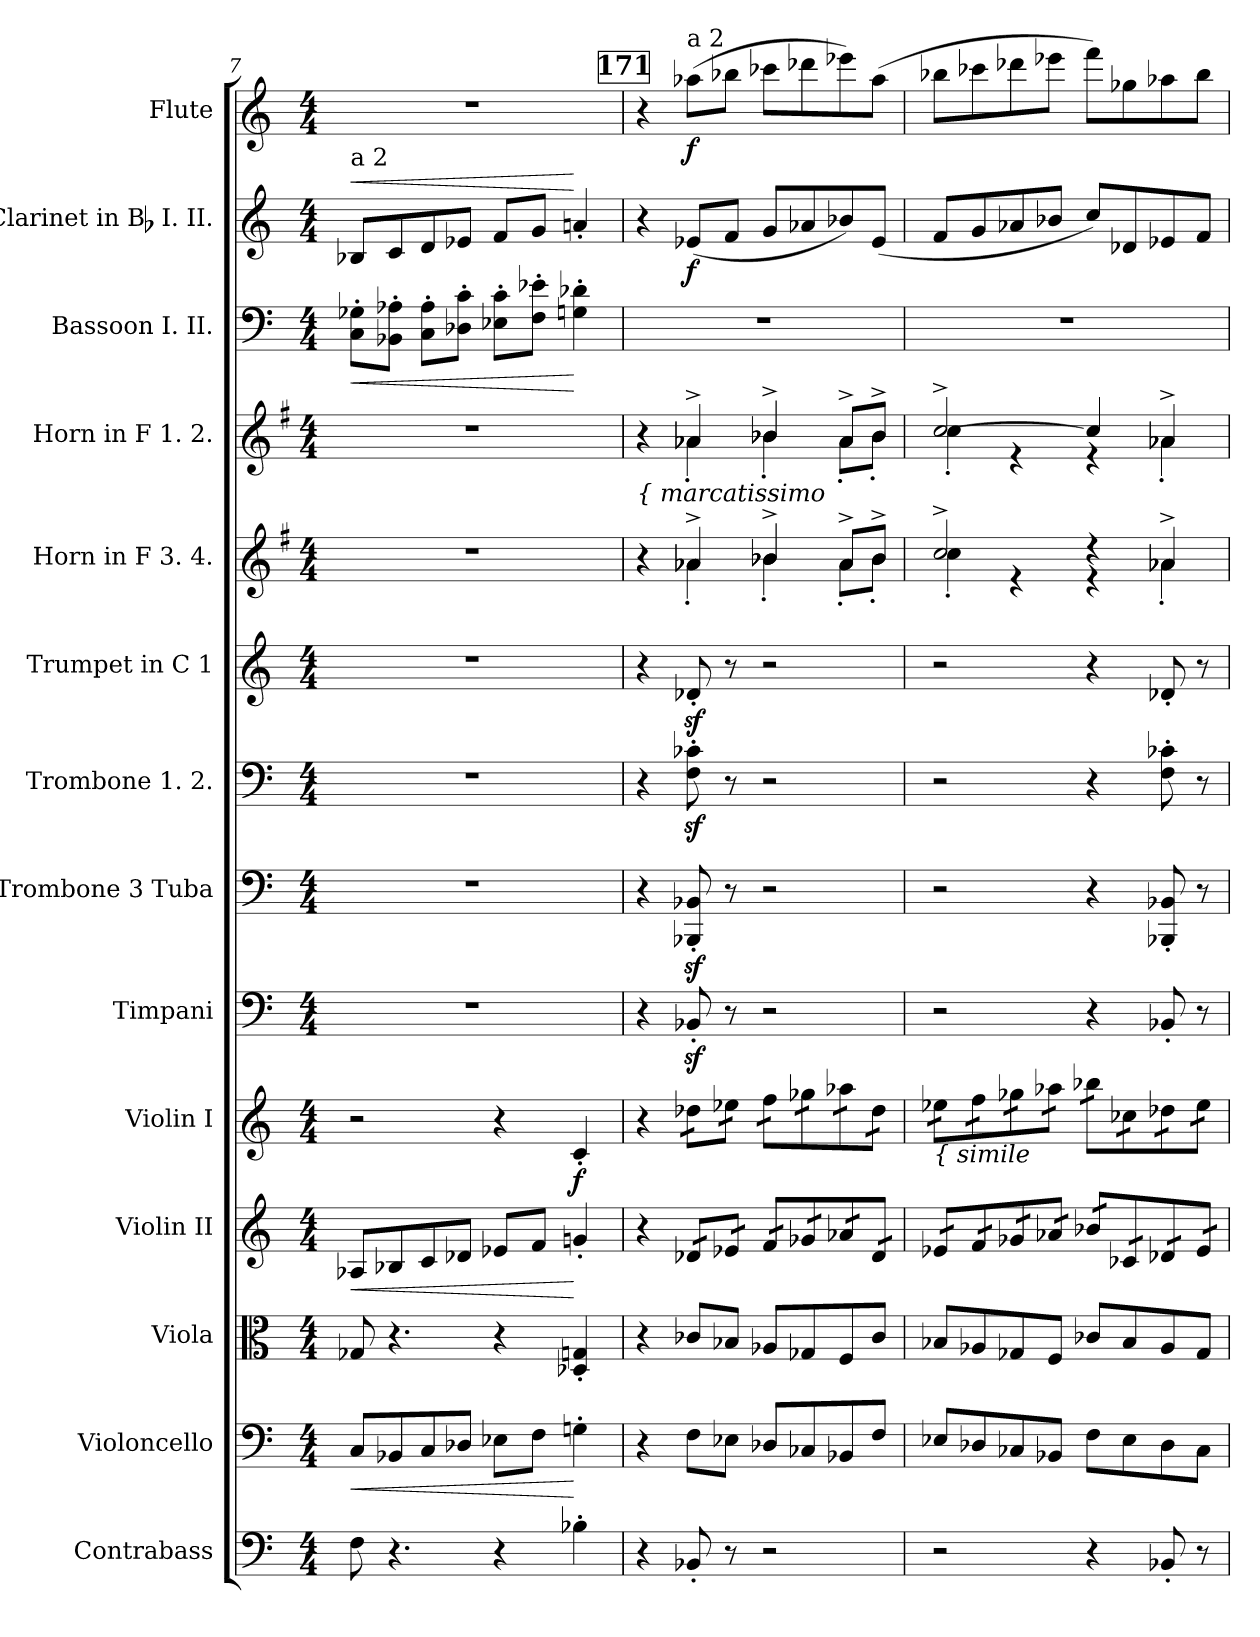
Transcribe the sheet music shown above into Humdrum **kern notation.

**kern	**kern	**dynam	**kern	**kern	**dynam	**kern	**dynam	**kern	**kern	**kern	**kern	**kern	**kern	**kern	**dynam	**kern	**dynam	**kern	**dynam
*part14	*part13	*part13	*part12	*part11	*part11	*part10	*part10	*part9	*part8	*part7	*part6	*part5	*part4	*part3	*part3	*part2	*part2	*part1	*part1
*staff14	*staff13	*staff13	*staff12	*staff11	*staff11	*staff10	*staff10	*staff9	*staff8	*staff7	*staff6	*staff5	*staff4	*staff3	*staff3	*staff2	*staff2	*staff1	*staff1
*I"Contrabass	*I"Violoncello	*	*I"Viola	*I"Violin II	*	*I"Violin I	*	*I"Timpani	*I"Trombone 3 Tuba	*I"Trombone 1. 2.	*I"Trumpet in C 1	*I"Horn in F 3. 4.	*I"Horn in F 1. 2.	*I"Bassoon I. II.	*	*I"Clarinet in Bb I. II.	*	*I"Flute	*
*I'Cb.	*I'Vc.	*	*I'Vla.	*I'Vln. II	*	*I'Vln. I	*	*I'Timp.	*	*	*	*	*	*I'Bsn.	*	*I'Cl.	*	*I'Fl.	*
*clefF4	*clefF4	*	*clefC3	*clefG2	*	*clefG2	*	*clefF4	*clefF4	*clefF4	*clefG2	*clefG2	*clefG2	*clefF4	*	*clefG2	*	*clefG2	*
*ITrd7c12	*	*	*	*	*	*	*	*	*	*	*	*ITrd4c7	*ITrd4c7	*	*	*ITrd1c2	*	*	*
*k[]	*k[]	*	*k[]	*k[]	*	*k[]	*	*k[]	*k[]	*k[]	*k[]	*k[]	*k[]	*k[]	*	*k[b-e-]	*	*k[]	*
*M4/4	*M4/4	*	*M4/4	*M4/4	*	*M4/4	*	*M4/4	*M4/4	*M4/4	*M4/4	*M4/4	*M4/4	*M4/4	*	*M4/4	*	*M4/4	*
=7	=7	=7	=7	=7	=7	=7	=7	=7	=7	=7	=7	=7	=7	=7	=7	=7	=7	=7	=7
!	!	!	!	!	!	!	!	!	!	!	!	!	!	!	!	!LO:TX:a:t=a 2	!	!	!
!	!	!LO:HP:b	!	!	!LO:HP:b	!	!	!	!	!	!	!	!	!	!LO:HP:b	!	!LO:HP:a	!	!
8FF	8CL	<	8G-X	8A-XL	<	2r	.	1r	1r	1r	1r	1r	1r	8C' 8G-X'L	<	8A-XL	<	1r	.
4.r	8BB-X	.	4.r	8B-X	.	.	.	.	.	.	.	.	.	8BB-X' 8A-X'J	.	8B-	.	.	.
.	8C	.	.	8c	.	.	.	.	.	.	.	.	.	8C' 8A-'L	.	8c	.	.	.
.	8D-XJ	.	.	8d-XJ	.	.	.	.	.	.	.	.	.	8D-X' 8c'J	.	8d-XJ	.	.	.
4r	8E-XL	.	4r	8e-XL	.	4r	.	.	.	.	.	.	.	8E-X' 8c'L	.	8e-L	.	.	.
.	8FJ	.	.	8fJ	.	.	.	.	.	.	.	.	.	8F' 8e-X'J	.	8fJ	.	.	.
4BB-X'	4Gn'	[	4D-X' 4Gn'	4gn'	[	4c'	f	.	.	.	.	.	.	4Gn' 4d-X'	[	4gn'	[	.	.
!!LO:REH:place=s1:t=171
=8	=8	=8	=8	=8	=8	=8	=8	=8	=8	=8	=8	=8	=8	=8	=8	=8	=8	=8	=8
*	*	*	*	*	*	*	*	*	*	*	*	*^	*^	*	*	*	*	*	*
!	!	!	!	!	!	!	!	!	!	!	!	!	!	!LO:TX:b:i:t={ marcatissimo	!	!	!	!	!	!	!
4r	4r	.	4r	4r	.	4r	.	4r	4r	4r	4r	4r	4ryy	4r	4ryy	1r	.	4r	.	4r	.
!	!	!	!	!	!	!	!	!	!	!	!	!	!	!	!	!	!	!	!	!LO:TX:a:t=a 2	!
!	!	!	!	!	!	!LO:TX:b:i:t={ a punta d'arco	!	!	!	!	!	!	!	!	!	!	!	!	!	!	!
!	!	!	!	!	!	!	!	!	!LO:DY:t=[ %s  ]	!	!	!	!	!	!	!	!	!	!	!	!
*	*	*	*	*tremolo	*	*	*	*	*	*	*	*	*	*	*	*	*	*	*	*	*
*	*	*	*	*	*	*tremolo	*	*	*	*	*	*	*	*	*	*	*	*	*	*	*
8BBB-X'	8FL	.	8c-XL	16d-XLL	.	16dd-XLL	.	8BB-Xz'	8BBB-Xz' 8BB-Xz'	8Fz' 8c-Xz'	8d-Xz'	4d-X^	4d-X'	4d-X^	4d-X'	.	.	(8d-XL	f	(8aa-XL	f
.	.	.	.	16d-X	.	16dd-X	.	.	.	.	.	.	.	.	.	.	.	.	.	.	.
8r	8E-XJ	.	8B-XJ	16e-X	.	16ee-X	.	8r	8r	8r	8r	.	.	.	.	.	.	8e-J	.	8bb-XJ	.
.	.	.	.	16e-XJJ	.	16ee-XJJ	.	.	.	.	.	.	.	.	.	.	.	.	.	.	.
2r	8D-X/L	.	8A-XL	16fLL	.	16ffLL	.	2r	2r	2r	2r	4e-X^	4e-X'	4e-X^	4e-X'	.	.	8fL	.	8ccc-XL	.
.	.	.	.	16f	.	16ff	.	.	.	.	.	.	.	.	.	.	.	.	.	.	.
.	8C-X	.	8G-X	16g-X	.	16gg-X	.	.	.	.	.	.	.	.	.	.	.	8g-X	.	8ddd-X	.
.	.	.	.	16g-X	.	16gg-X	.	.	.	.	.	.	.	.	.	.	.	.	.	.	.
.	8BB-X	.	8F	16a-X	.	16aa-X	.	.	.	.	.	8d-^L	8d-'L	8d-^L	8d-'L	.	.	8a-X)	.	8eee-X)	.
.	.	.	.	16a-X	.	16aa-X	.	.	.	.	.	.	.	.	.	.	.	.	.	.	.
.	8FJ	.	8c-J	16d-	.	16dd-	.	.	.	.	.	8e-^J	8e-'J	8e-^J	8e-'J	.	.	(8d-J	.	(8aa-J	.
.	.	.	.	16d-JJ	.	16dd-JJ	.	.	.	.	.	.	.	.	.	.	.	.	.	.	.
=9	=9	=9	=9	=9	=9	=9	=9	=9	=9	=9	=9	=9	=9	=9	=9	=9	=9	=9	=9	=9	=9
!	!	!	!	!	!	!LO:TX:b:i:t={ simile	!	!	!	!	!	!	!	!	!	!	!	!	!	!	!
2r	8E-XL	.	8B-XL	16e-XLL	.	16ee-XLL	.	2r	2r	2r	2r	2f^	4f'	[2f^	4f'	1r	.	8e-L	.	8bb-XL	.
.	.	.	.	16e-X	.	16ee-X	.	.	.	.	.	.	.	.	.	.	.	.	.	.	.
.	8D-X	.	8A-X	16f	.	16ff	.	.	.	.	.	.	.	.	.	.	.	8f	.	8ccc-X	.
.	.	.	.	16f	.	16ff	.	.	.	.	.	.	.	.	.	.	.	.	.	.	.
.	8C-X	.	8G-X	16g-X	.	16gg-X	.	.	.	.	.	.	4r	.	4r	.	.	8g-X	.	8ddd-X	.
.	.	.	.	16g-X	.	16gg-X	.	.	.	.	.	.	.	.	.	.	.	.	.	.	.
.	8BB-XJ	.	8FJ	16a-X	.	16aa-X	.	.	.	.	.	.	.	.	.	.	.	8a-XJ	.	8eee-XJ	.
.	.	.	.	16a-XJJ	.	16aa-XJJ	.	.	.	.	.	.	.	.	.	.	.	.	.	.	.
4r	8FL	.	8c-XL	16b-XLL	.	16bb-XLL	.	4r	4r	4r	4r	4rdd	4re	4f]	4re	.	.	8b-L)	.	8fffL)	.
.	.	.	.	16b-X	.	16bb-X	.	.	.	.	.	.	.	.	.	.	.	.	.	.	.
.	8E-	.	8B-	16c-X	.	16cc-X	.	.	.	.	.	.	.	.	.	.	.	8c-X	.	8gg-X	.
.	.	.	.	16c-X	.	16cc-X	.	.	.	.	.	.	.	.	.	.	.	.	.	.	.
8BBB-X'	8D-	.	8A-	16d-X	.	16dd-X	.	8BB-X'	8BBB-X' 8BB-X'	8F' 8c-X'	8d-X'	4d-X^	4d-X'	4d-X^	4d-X'	.	.	8d-X	.	8aa-X	.
.	.	.	.	16d-X	.	16dd-X	.	.	.	.	.	.	.	.	.	.	.	.	.	.	.
8r	8C-J	.	8G-J	16e-	.	16ee-	.	8r	8r	8r	8r	.	.	.	.	.	.	8e-J	.	8bb-J	.
.	.	.	.	16e-JJ	.	16ee-JJ	.	.	.	.	.	.	.	.	.	.	.	.	.	.	.
*	*	*	*	*	*	*Xtremolo	*	*	*	*	*	*	*	*	*	*	*	*	*	*	*
*	*	*	*	*Xtremolo	*	*	*	*	*	*	*	*	*	*	*	*	*	*	*	*	*
*	*	*	*	*	*	*	*	*	*	*	*	*v	*v	*	*	*	*	*	*	*	*
*	*	*	*	*	*	*	*	*	*	*	*	*	*v	*v	*	*	*	*	*	*
=	=	=	=	=	=	=	=	=	=	=	=	=	=	=	=	=	=	=	=
*-	*-	*-	*-	*-	*-	*-	*-	*-	*-	*-	*-	*-	*-	*-	*-	*-	*-	*-	*-
